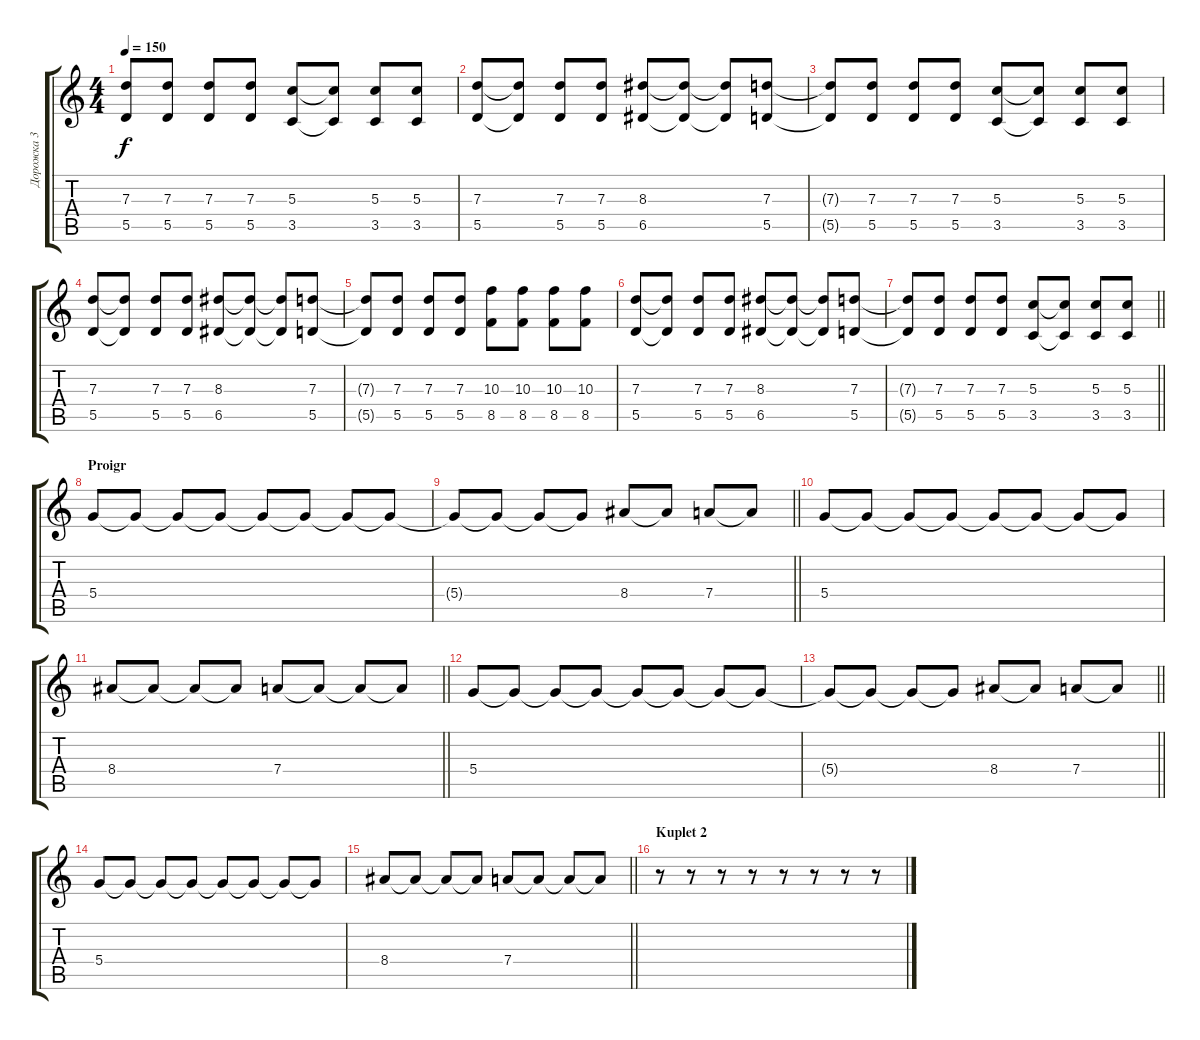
\track ("Дорожка 3" "Дорожка 3") {instrument acousticguitarsteel}
\staff {score tabs}
\tuning (E4 B3 G3 D3 A2 E2) {hide}
\ts (4 4)
\tempo 150
\clef g2
\ks c
(7.3{t} 5.5{t}).8{dy f} (7.3 5.5).8 (7.3 5.5).8 (7.3 5.5).8 (5.3 3.5).8 (5.3{t} 3.5{t}).8 (5.3 3.5).8 (5.3 3.5).8 |
(7.3 5.5).8 (7.3{t} 5.5{t}).8 (7.3 5.5).8 (7.3 5.5).8 (8.3 6.5).8 (8.3{t} 6.5{t}).8 (8.3{t} 6.5{t}).8 (7.3 5.5).8 |
(7.3{t} 5.5{t}).8 (7.3 5.5).8 (7.3 5.5).8 (7.3 5.5).8 (5.3 3.5).8 (5.3{t} 3.5{t}).8 (5.3 3.5).8 (5.3 3.5).8 |
(7.3 5.5).8 (7.3{t} 5.5{t}).8 (7.3 5.5).8 (7.3 5.5).8 (8.3 6.5).8 (8.3{t} 6.5{t}).8 (8.3{t} 6.5{t}).8 (7.3 5.5).8 |
(7.3{t} 5.5{t}).8 (7.3 5.5).8 (7.3 5.5).8 (7.3 5.5).8 (10.3 8.5).8 (10.3 8.5).8 (10.3 8.5).8 (10.3 8.5).8 |
(7.3 5.5).8 (7.3{t} 5.5{t}).8 (7.3 5.5).8 (7.3 5.5).8 (8.3 6.5).8 (8.3{t} 6.5{t}).8 (8.3{t} 6.5{t}).8 (7.3 5.5).8 |
\barLineRight lightlight
(7.3{t} 5.5{t}).8 (7.3 5.5).8 (7.3 5.5).8 (7.3 5.5).8 (5.3 3.5).8 (5.3{t} 3.5{t}).8 (5.3 3.5).8 (5.3 3.5).8 |
\section ("" "Proigr")
5.4.8 5.4{t}.8 5.4{t}.8 5.4{t}.8 5.4{t}.8 5.4{t}.8 5.4{t}.8 5.4{t}.8 |
\barLineRight lightlight
5.4{t}.8 5.4{t}.8 5.4{t}.8 5.4{t}.8 8.4.8 8.4{t}.8 7.4.8 7.4{t}.8 |
5.4.8 5.4{t}.8 5.4{t}.8 5.4{t}.8 5.4{t}.8 5.4{t}.8 5.4{t}.8 5.4{t}.8 |
\barLineRight lightlight
8.4.8 8.4{t}.8 8.4{t}.8 8.4{t}.8 7.4.8 7.4{t}.8 7.4{t}.8 7.4{t}.8 |
5.4.8 5.4{t}.8 5.4{t}.8 5.4{t}.8 5.4{t}.8 5.4{t}.8 5.4{t}.8 5.4{t}.8 |
\barLineRight lightlight
5.4{t}.8 5.4{t}.8 5.4{t}.8 5.4{t}.8 8.4.8 8.4{t}.8 7.4.8 7.4{t}.8 |
5.4.8 5.4{t}.8 5.4{t}.8 5.4{t}.8 5.4{t}.8 5.4{t}.8 5.4{t}.8 5.4{t}.8 |
\barLineRight lightlight
8.4.8 8.4{t}.8 8.4{t}.8 8.4{t}.8 7.4.8 7.4{t}.8 7.4{t}.8 7.4{t}.8 |
\section ("" "Kuplet 2")
r.8 r.8 r.8 r.8 r.8 r.8 r.8 r.8
